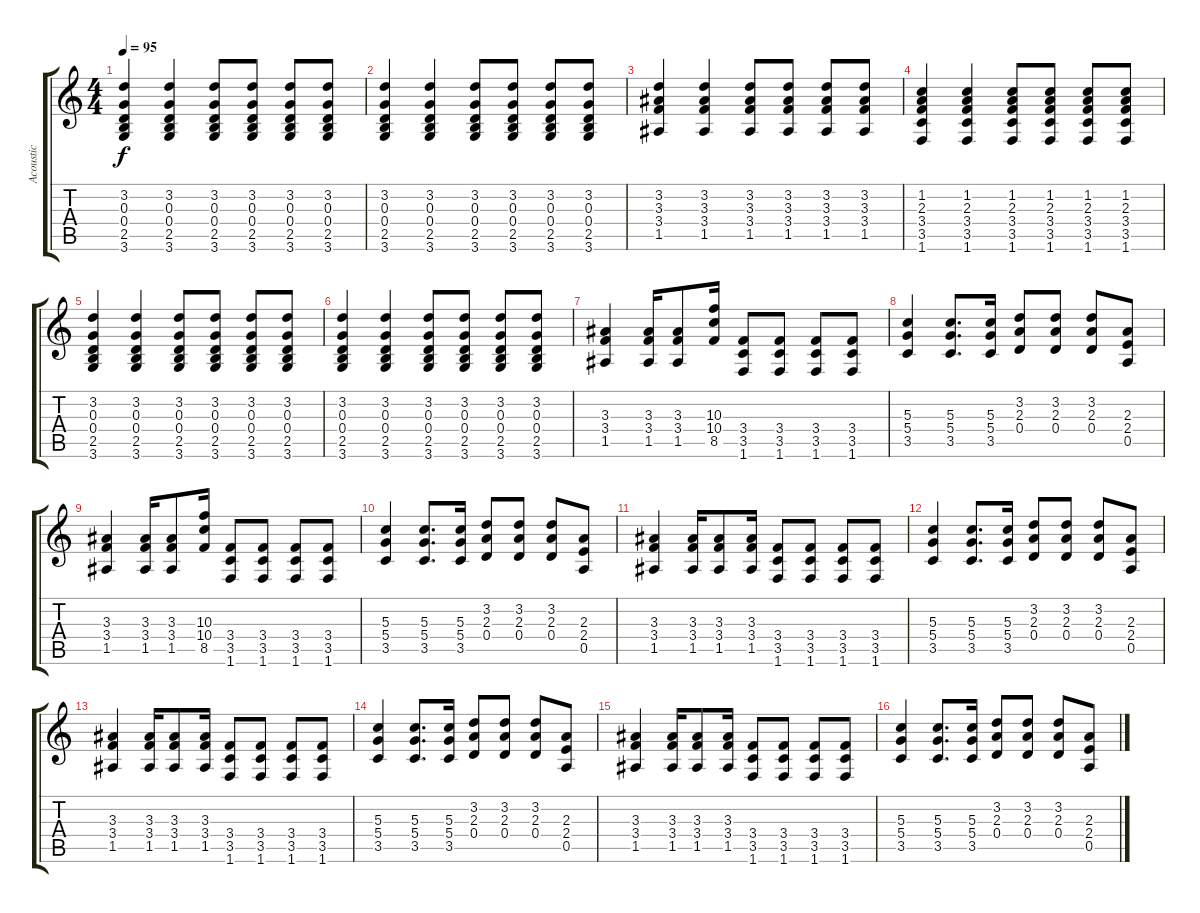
\track ("Acoustic" "Acoustic") {instrument acousticguitarsteel}
\staff {score tabs}
\tuning (E4 B3 G3 D3 A2 E2) {hide}
\ts (4 4)
\tempo 95
\clef g2
\ks c
(3.2 0.3 0.4 2.5 3.6).4{dy f} (3.2 0.3 0.4 2.5 3.6).4 (3.2 0.3 0.4 2.5 3.6).8 (3.2 0.3 0.4 2.5 3.6).8 (3.2 0.3 0.4 2.5 3.6).8 (3.2 0.3 0.4 2.5 3.6).8 |
(3.2 0.3 0.4 2.5 3.6).4 (3.2 0.3 0.4 2.5 3.6).4 (3.2 0.3 0.4 2.5 3.6).8 (3.2 0.3 0.4 2.5 3.6).8 (3.2 0.3 0.4 2.5 3.6).8 (3.2 0.3 0.4 2.5 3.6).8 |
(3.2 3.3 3.4 1.5).4 (3.2 3.3 3.4 1.5).4 (3.2 3.3 3.4 1.5).8 (3.2 3.3 3.4 1.5).8 (3.2 3.3 3.4 1.5).8 (3.2 3.3 3.4 1.5).8 |
(1.2 2.3 3.4 3.5 1.6).4 (1.2 2.3 3.4 3.5 1.6).4 (1.2 2.3 3.4 3.5 1.6).8 (1.2 2.3 3.4 3.5 1.6).8 (1.2 2.3 3.4 3.5 1.6).8 (1.2 2.3 3.4 3.5 1.6).8 |
(3.2 0.3 0.4 2.5 3.6).4 (3.2 0.3 0.4 2.5 3.6).4 (3.2 0.3 0.4 2.5 3.6).8 (3.2 0.3 0.4 2.5 3.6).8 (3.2 0.3 0.4 2.5 3.6).8 (3.2 0.3 0.4 2.5 3.6).8 |
(3.2 0.3 0.4 2.5 3.6).4 (3.2 0.3 0.4 2.5 3.6).4 (3.2 0.3 0.4 2.5 3.6).8 (3.2 0.3 0.4 2.5 3.6).8 (3.2 0.3 0.4 2.5 3.6).8 (3.2 0.3 0.4 2.5 3.6).8 |
(3.3 3.4 1.5).4 (3.3 3.4 1.5).16 (3.3 3.4 1.5).8 (10.3 10.4 8.5).16 (3.4 3.5 1.6).8 (3.4 3.5 1.6).8 (3.4 3.5 1.6).8 (3.4 3.5 1.6).8 |
(5.3 5.4 3.5).4 (5.3 5.4 3.5).8{d} (5.3 5.4 3.5).16 (3.2 2.3 0.4).8 (3.2 2.3 0.4).8 (3.2 2.3 0.4).8 (2.3 2.4 0.5).8 |
(3.3 3.4 1.5).4 (3.3 3.4 1.5).16 (3.3 3.4 1.5).8 (10.3 10.4 8.5).16 (3.4 3.5 1.6).8 (3.4 3.5 1.6).8 (3.4 3.5 1.6).8 (3.4 3.5 1.6).8 |
(5.3 5.4 3.5).4 (5.3 5.4 3.5).8{d} (5.3 5.4 3.5).16 (3.2 2.3 0.4).8 (3.2 2.3 0.4).8 (3.2 2.3 0.4).8 (2.3 2.4 0.5).8 |
(3.3 3.4 1.5).4 (3.3 3.4 1.5).16 (3.3 3.4 1.5).8 (3.3 3.4 1.5).16 (3.4 3.5 1.6).8 (3.4 3.5 1.6).8 (3.4 3.5 1.6).8 (3.4 3.5 1.6).8 |
(5.3 5.4 3.5).4 (5.3 5.4 3.5).8{d} (5.3 5.4 3.5).16 (3.2 2.3 0.4).8 (3.2 2.3 0.4).8 (3.2 2.3 0.4).8 (2.3 2.4 0.5).8 |
(3.3 3.4 1.5).4 (3.3 3.4 1.5).16 (3.3 3.4 1.5).8 (3.3 3.4 1.5).16 (3.4 3.5 1.6).8 (3.4 3.5 1.6).8 (3.4 3.5 1.6).8 (3.4 3.5 1.6).8 |
(5.3 5.4 3.5).4 (5.3 5.4 3.5).8{d} (5.3 5.4 3.5).16 (3.2 2.3 0.4).8 (3.2 2.3 0.4).8 (3.2 2.3 0.4).8 (2.3 2.4 0.5).8 |
(3.3 3.4 1.5).4 (3.3 3.4 1.5).16 (3.3 3.4 1.5).8 (3.3 3.4 1.5).16 (3.4 3.5 1.6).8 (3.4 3.5 1.6).8 (3.4 3.5 1.6).8 (3.4 3.5 1.6).8 |
(5.3 5.4 3.5).4 (5.3 5.4 3.5).8{d} (5.3 5.4 3.5).16 (3.2 2.3 0.4).8 (3.2 2.3 0.4).8 (3.2 2.3 0.4).8 (2.3 2.4 0.5).8
